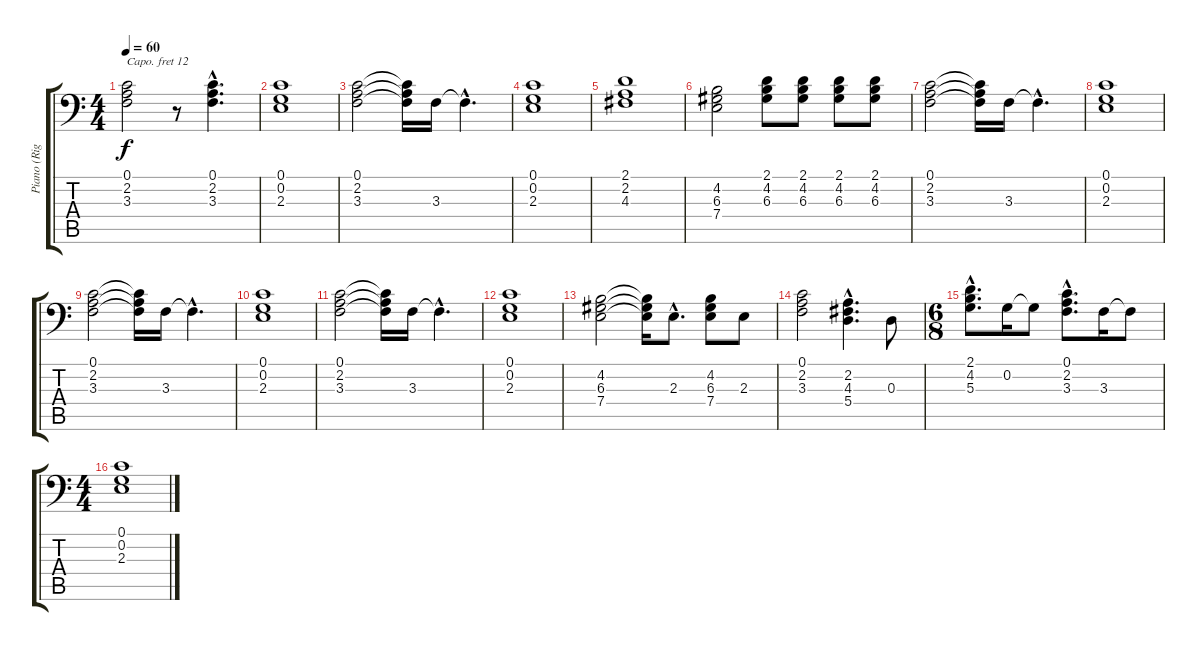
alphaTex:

\track ("Piano (Right Hand)" "Piano (Rig") {instrument brightacousticpiano}
\staff {score tabs}
\capo 12
\tuning (C3 G2 D2 A1 E1 B0) {hide}
\ts (4 4)
\tempo 60
\clef f4
\ks c
(0.1 2.2 3.3).2{dy f instrument brightacousticpiano} r.8 (0.1{hac} 2.2{hac} 3.3{hac}).4{d} |
(0.1 0.2 2.3).1 |
(0.1 2.2 3.3).2 (0.1{t} 2.2{t} 3.3{t}).16 3.3.16 3.3{hac t}.4{d} |
(0.1 0.2 2.3).1 |
(2.1 2.2 4.3).1 |
(4.2 6.3 7.4).2 (2.1 4.2 6.3).8 (2.1 4.2 6.3).8 (2.1 4.2 6.3).8 (2.1 4.2 6.3).8 |
(0.1 2.2 3.3).2 (0.1{t} 2.2{t} 3.3{t}).16 3.3.16 3.3{hac t}.4{d} |
(0.1 0.2 2.3).1 |
(0.1 2.2 3.3).2 (0.1{t} 2.2{t} 3.3{t}).16 3.3.16 3.3{hac t}.4{d} |
(0.1 0.2 2.3).1 |
(0.1 2.2 3.3).2 (0.1{t} 2.2{t} 3.3{t}).16 3.3.16 3.3{hac t}.4{d} |
(0.1 0.2 2.3).1 |
(4.2 6.3 7.4).2 (4.2{t} 6.3{t} 7.4{t}).16 2.3{hac}.8{d} (4.2 6.3 7.4).8 2.3.8 |
(0.1 2.2 3.3).2 (2.2{hac} 4.3{hac} 5.4{hac}).4{d} 0.3.8 |
\ts (6 8)
(2.1{hac} 4.2{hac} 5.3{hac}).8{d} 0.2.16 0.2{t}.8 (0.1{hac} 2.2{hac} 3.3{hac}).8{d} 3.3.16 3.3{t}.8 |
\ts (4 4)
(0.1 0.2 2.3).1
